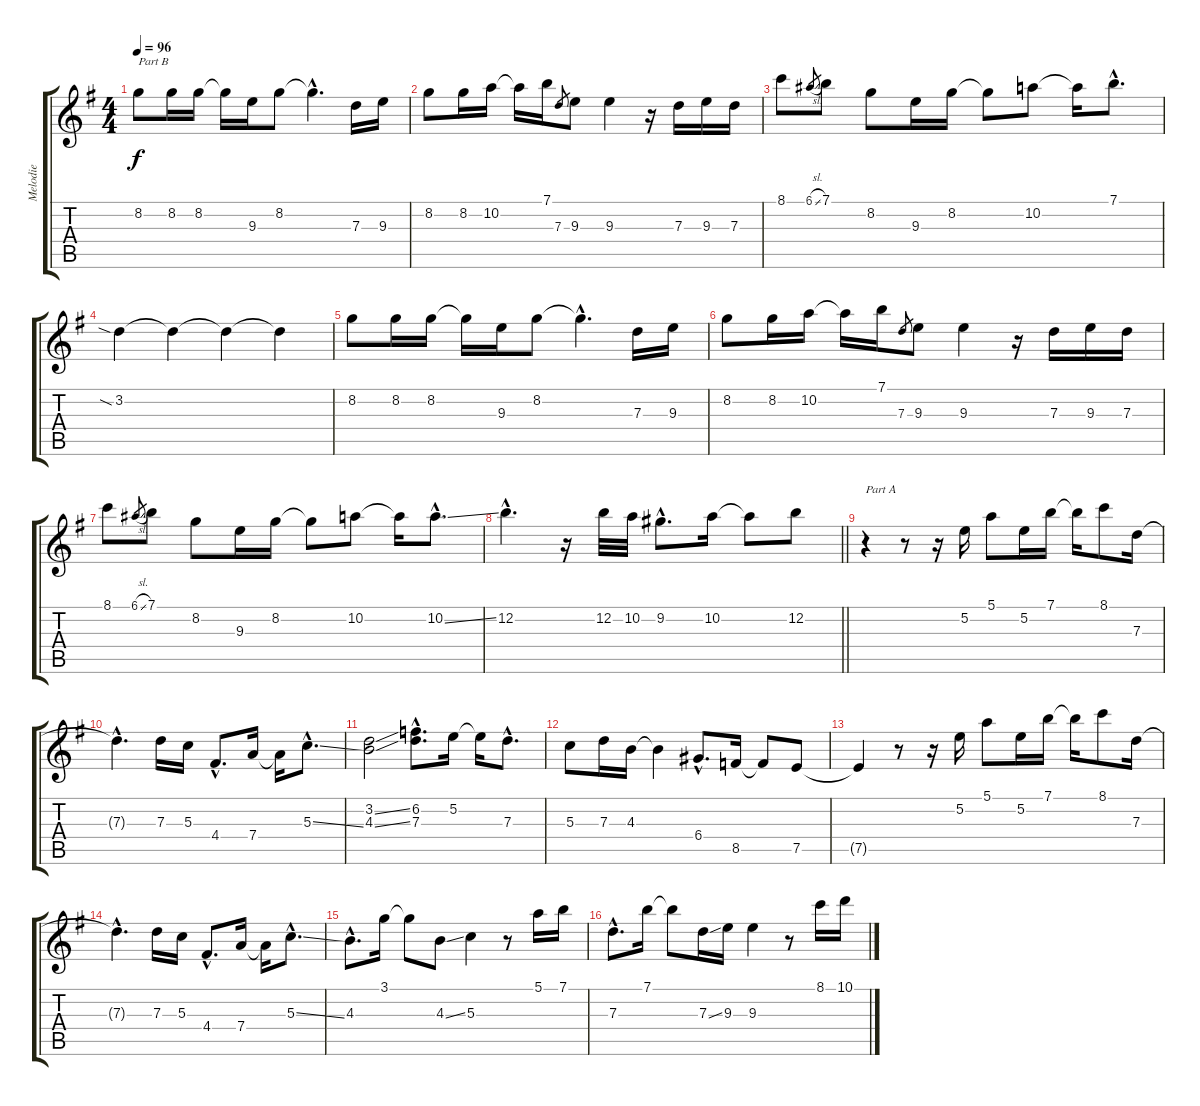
\track ("Melodie" "Melodie") {instrument acousticguitarnylon}
\staff {score tabs}
\tuning (E4 B3 G3 D3 A2 E2) {hide}
\ts (4 4)
\tempo 96
\clef g2
\ks g
8.2.8{txt "Part B" dy f} 8.2.16 8.2.16 8.2{t}.16 9.3.16 8.2.8 8.2{hac t}.4{d} 7.3.16 9.3.16 |
8.2.8 8.2.16 10.2.16 10.2{t}.16 7.1.16 7.3.8{gr} 9.3.8 9.3.4 r.16 7.3.16 9.3.16 7.3.16 |
8.1.8 6.1{sl}.8{gr} 7.1.8 8.2.8 9.3.16 8.2.16 8.2{t}.8 10.2.8 10.2{t}.16 7.1{hac}.8{d} |
3.2{sia}.4 3.2{t}.4 3.2{t}.4 3.2{t}.4 |
8.2.8 8.2.16 8.2.16 8.2{t}.16 9.3.16 8.2.8 8.2{hac t}.4{d} 7.3.16 9.3.16 |
8.2.8 8.2.16 10.2.16 10.2{t}.16 7.1.16 7.3.8{gr} 9.3.8 9.3.4 r.16 7.3.16 9.3.16 7.3.16 |
8.1.8 6.1{sl}.8{gr} 7.1.8 8.2.8 9.3.16 8.2.16 8.2{t}.8 10.2.8 10.2{t}.16 10.2{ss hac}.8{d} |
\barLineRight lightlight
12.2{hac}.4{d} r.16 12.2.32 10.2.32 9.2{hac}.8{d} 10.2.16 10.2{t}.8 12.2.8 |
r.4{txt "Part A"} r.8 r.16 5.2.16 5.1.8 5.2.16 7.1.16 7.1{t}.16 8.1.8 7.3.16 |
7.3{hac t}.4{d} 7.3.16 5.3.16 4.4{hac}.8{d} 7.4.16 7.4{t}.16 5.3{ss hac}.8{d} |
(3.2{ss} 4.3{ss}).2 (6.2{hac} 7.3{hac}).8{d} 5.2.16 5.2{t}.16 7.3{hac}.8{d} |
5.3.8 7.3.16 4.3.16 4.3{t}.4 6.4{hac}.8{d} 8.5.16 8.5{t}.8 7.5.8 |
7.5{t}.4 r.8 r.16 5.2.16 5.1.8 5.2.16 7.1.16 7.1{t}.16 8.1.8 7.3.16 |
7.3{hac t}.4{d} 7.3.16 5.3.16 4.4{hac}.8{d} 7.4.16 7.4{t}.16 5.3{ss hac}.8{d} |
4.3{hac}.8{d} 3.1.16 3.1{t}.8 4.3{ss}.8 5.3.4 r.8 5.1.16 7.1.16 |
7.3{hac}.8{d} 7.1.16 7.1{t}.8 7.3{ss}.16 9.3.16 9.3.4 r.8 8.1.16 10.1.16
